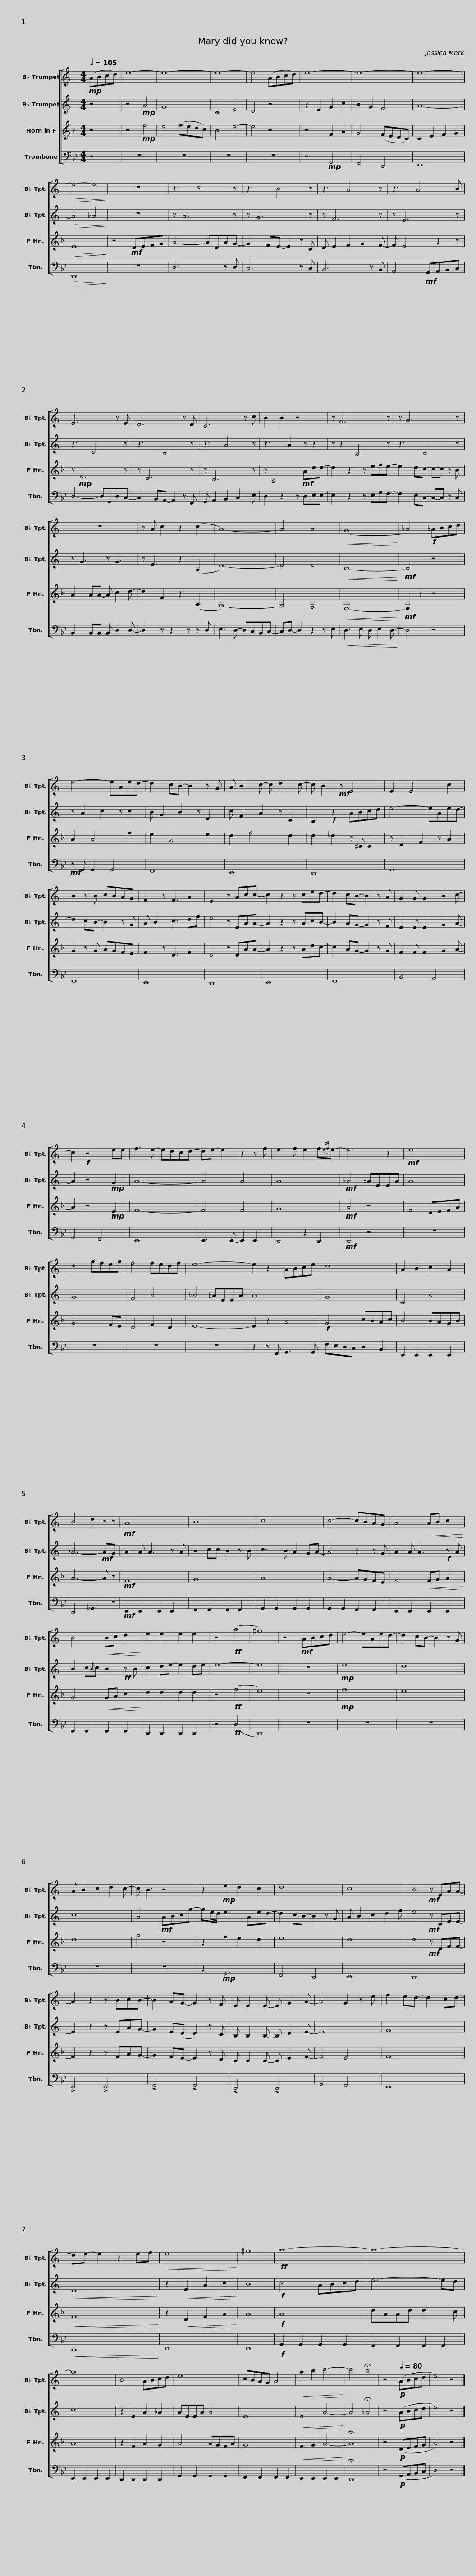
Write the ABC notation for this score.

X:1
%%score [ 1 2 3 4 ]
L:1/8
Q:1/4=105
M:4/4
I:linebreak $
K:Bb
V:1 treble transpose=-2
V:2 treble transpose=-2
V:3 treble transpose=-7
V:4 bass
V:1
[K:C]!mp! (ABcd) | e8- | e8- | e8- | e4 (ABcd) | %5
 e8- | e8- | e8- |$!>(! e4- e4!>)! | z8 | %10
 z3 c4 z | z3 B4 z | z3 A4 z | z3 A4 B |$ E6 z E | %15
 D6 z D | C6 z c | B2 B2 z4 | z F6 z |$ z G6 z | %20
 z8 | z A c2 z2 (c2 | A8-) | A4 A4 |$!<(! (G8!<)! | %25
 _A4)!f! =ABcd | e4- eAed- | d2 cB- B2 z G | A B2 c- c d2 c- |$ c B2!mf! z E4 | %30
 E2 E4 c2 | B2 z B cBAG | F2 z F3 A2 | E4 z Acc- |$ c2 z2 z ced- | %35
 d2 cB- B2 z A | G2 G G2 B2 c- | c2!f! z4 ee | f3 e- edcd- | de- e2 z2 z f |$ %40
 e3 f e2 f{ef}e- | e6 z2 |!mf! e8 | d4 gfeg | f4 fedf | %45
 e8- |$ e2 z2 ABce | d8 | A2 B2 c2 A2 | B4 d2 z z | %50
!mf! A8 |$ B8 | c8 | c4- cBAG | A4!<(! AB c2!<)! | %55
 B4!<(! Bc d2!<)! |$ e2 e2 e2 e2 | z4!ff! (a4 | ^g8) | z4!mf! ABcd | %60
 e4- eAed- | d2 cB- B2 z G | A B2 c2 d2 c- |$ c B3 z4 | z2!mp! e2 d2 c2 | %65
 d8 | c8 | B4!mf! z EAA- | A2 z2 z BcB- |$ B2 AG- G2 z F | %70
 E E2 E- E G2 A- | A4 G2 z e | f2 ed- d2 cd- | de- e2 z2 ef |!<(! e8!<)! | %75
 ^g8 |$!ff! a8- | a8- | a8 | B4 ABcd | %80
 e8 | cBAG A4 |$!<(! a2 b2 c'4-!<)! | c'4 !fermata!b4 | z4!p![Q:1/4=80] (ABcd | %85
 e4) z4 |] %86
V:2
[K:C] z4 | z4!mp! A4 | G8 | C4 E4 | D4 z4 | %5
 z2 E2 G2 c2 | B2 G2 F4 | A8- |$!>(! A4 _A4!>)! | z8 | %10
 z A6 z | z G6 z | z F6 z | z E6 z |$ z3 C4 z | %15
 z3 B,4 z | z3 A4 z | z3 A2 z z2 | z z2 A,4 z |$ z3 B,4 z | %20
 z G3 z G3 | z E3 z2 (A,2 | D8-) | D4 D4 |$!<(! B,8-!<)! | %25
!mf! B,4 z4 | z A2 c2 z c2 | B G2 B2 z D2 | c F2 A2 z C2 |$ B,2!f! z2 ABcd | %30
 e4- eAed- | d2 cB- B2 z G | A B2 c3 df | e4 z EAA- |$ A2 z2 z AcB- | %35
 B2 AG- G2 z F | E2 E E2 G2 A- | A2 z4!mp! G2 | A8- | A4 A4 |$ %40
 A8 |!mf! _A4 =AEEA | A8 | G8 | F4 A4 | %45
 _A4 =AEEA |$ A8 | G8 | C4 A4 | _A6-!mf! AG | %50
 A2 A A3 z A |$ B2 cc B2 z B | c3 B A2 GA- | A4 z2 z G | A2 A A3!f! z A | %55
 B2 c{/B}c B2!ff! z B |$ c2 de- e2 de | e8- | e8 | z8 | %60
!mp! e8 | d8 | c8 |$ A4!mf! ABcg- | ge/d/ e3 Aed- | %65
 d2 cB- B2 z G | A B2 c2 d2 f | e4!mf! z CEE- | E2 z2 z EAG- |$ G2 E(D D2) z C | %70
 B, B,2 B,- B, D2 E- | E8 | F8 |!<(! D8!<)! | z2!<(! E2 A2 c2!<)! | %75
 B8 |$!f! c4 ABcd | e6- ed | c8 | z2 E2 A2 _A2 | %80
 AEEA A4 | E8 |$!<(! E4 A4-!<)! | A4 !fermata!_A4 | z4!p! (ABcd | %85
 e4) z4 |] %86
V:3
[K:F] z4 | z4!mp! f4 | e4 (fedc) | B4 e4- | e4 z4 | %5
 z4 F2 A2 | G4 (FEDC) | C2 E2 F2 G2 |$!>(! E8!>)! | z4!mf! DEFG | %10
 A4- ADAG- | G2 FE- E2 z C | D E2 F2 G2 F- | F E4 z2 z |$ z!mp! D6 z | %15
 z C6 z | z B,6 z | z A,4!mf! Add- | d2 z2 z efe- |$ e2 dc- c-c z B | %20
 A2 AA- A c2 d- | d2 F2 z2 (A,2 | G,8-) | G,4 F,4 |$!<(! E,8-!<)! | %25
!mf! E,2 z2 z4 | A2 A4 f2 | e2 G4 e2 | d2 f4 d2 |$ d2 _d2 z ^C C2 | %30
 z D2 F2 z A2 | G2 z G AGFE | F2 z D3 F2 | D4 z DAA- |$ A2 z2 z Adc- | %35
 c2 AG- G2 z G | F2 F F2 G2 A- | A2 z4!mp! E2 | F8- | F4 F4 |$ %40
 G8 |!mf! A4 z4 | F4 DEFA | G6 FE | D4 F2 D2 | %45
 E8- |$ E2 z2 A4 |!f! G4 cBAc | B4 BAGB | A6- A z | %50
!mf! F8 |$ G8 | A8 | A4- AGFE | F4!<(! FG A2!<)! | %55
 G4!<(! GA c2!<)! |$ d2 d2 d2 d2 | z4!ff! (f4 | e8) | z8 | %60
!mp! f8 | e8 | d8 |$ g4 z4 | z2 f2 e2 d2 | %65
 e8 | d8 | d4!mf! z DFF- | F2 z2 z FAG- |$ G2 FE- E2 z D | %70
 C C2 C- C E2 F- | F4 E4 | F8 |!<(! F8!<)! | z2!<(! D2 F2 A2!<)! | %75
 A8 |$!f! A8 | dAAd d3 c | A8 | z2 F2 A2 G2 | %80
 A4 AGFA | G8 |$!<(! F2 G2 A4-!<)! | !fermata!A8 | z4!p! (DEFG | %85
 A4) z4 |] %86
V:4
 z4 | z8 | z8 | z8 | z8 | %5
 z4!mp! G,,4 | F,,4 D,,4 | E,,8 |$!>(! D,,8!>)! | z8 | %10
 D,6 z D, | C,6 z C, | B,,6 z B,, | A,,4!mf! G,,A,,B,,C, |$ D,4- D,G,,D,C,- | %15
 C,2 B,,A,,- A,,2 z F,, | G,, A,,2 B,,2 C,2 E, | D,2 z2 z D,E,E,- | E,2 z2 z E,G,F,- |$ F,2 E,C,- C,-C, z C, | %20
 B,,2 B,,B,,- B,, D,2 D,- | D,2 z z2 z z D, | E,3 D,- D,C,B,,C,- | C,D,- D,2 z2 z E, |$!<(! D,3 E, D, E,2 D,-!<)! | %25
 D,4 z4 |!mf! z G,, G,,2 G,,4 | F,,8 | E,,8 |$ D,,8 | %30
 G,,8 | F,,8 | E,,8 | D,,8 |$ E,,8 | %35
 F,,8 | B,,4 A,,4 | G,,4 F,,4 | E,,8 | E,,3 E,,- E,,2 E,,2 |$ %40
 D,,4 z2 D,,2 |!mf! D,,4 z4 | z8 | z8 | z8 | %45
 z8 |$ z2 z F,, G,,3 G,, | F,E,D,C, D,2 B,,2 | E,,2 E,,2 E,,2 E,,2 | D,,4 _G,,3 z | %50
!mf! E,,2 E,,2 E,,2 E,,2 |$ F,,2 F,,2 F,,2 F,,2 | G,,2 G,,2 G,,2 G,,2 | G,,2 G,,2 F,,2 F,,2 | E,,2 E,,2 E,,2 E,,2 | %55
 F,,2 F,,2 F,,2 F,,2 |$ D,,2 D,,2 D,,2 D,,2 | z4!ff! (D,4 | D,,8) | z8 | %60
 z8 | z8 | z8 |$ z8 | z2!mp! G,,6 | %65
 F,,4 D,,4 | E,,8 | D,,8 | !>!E,,4 !>!E,,4 |$ !>!F,,4 !>!F,,4 | %70
 !>!D,,4 !>!D,,4 | G,,4 F,,4 | E,,8 |!<(! C,,8!<)! | D,,8 | %75
 D,,8 |$!f! G,,2 G,,2 G,,2 G,,2 | F,,2 F,,2 F,,2 F,,2 | E,,2 E,,2 E,,2 E,,2 | D,,2 D,,2 D,,2 D,,2 | %80
 G,,2 G,,2 G,,2 G,,2 | F,,2 F,,2 F,,2 F,,2 |$ E,,2 E,,2 E,,2 E,,2 | !fermata!D,,8 | z4!p! (G,,A,,B,,C, | %85
 D,4) z4 |] %86
